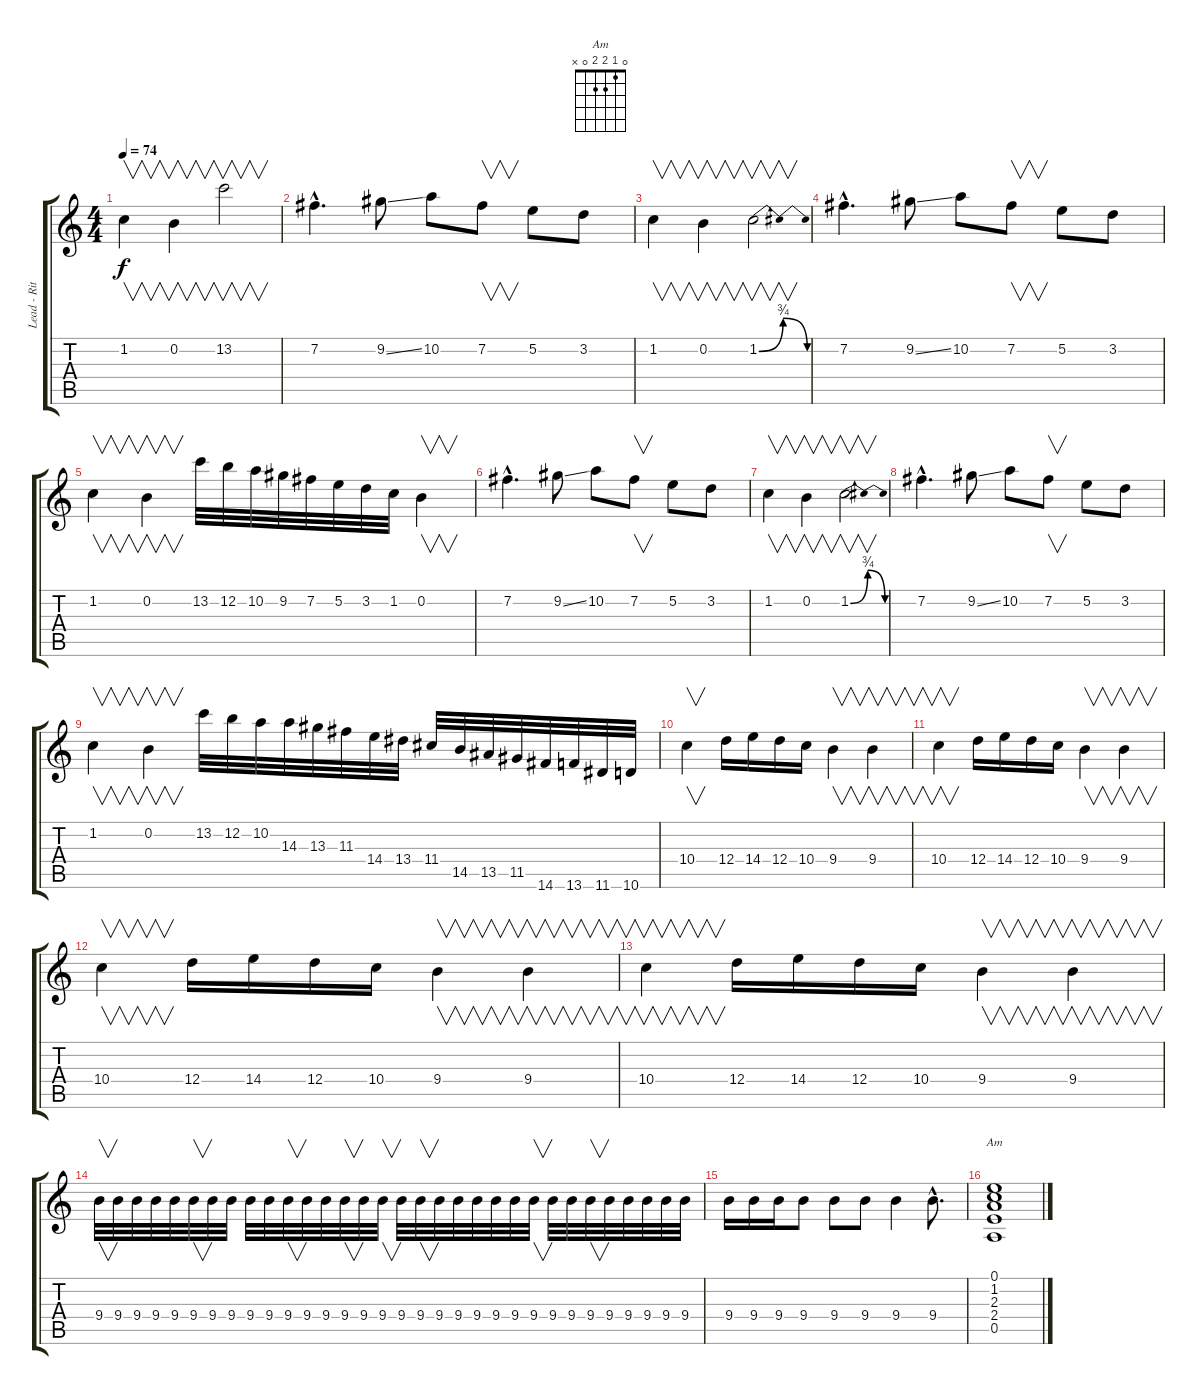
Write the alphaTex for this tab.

\track ("Lead - Ritm Gitar" "Lead - Rit") {instrument distortionguitar}
\staff {score tabs}
\tuning (E4 B3 G3 D3 A2 E2) {hide}
\chord ("Am" 0 1 2 2 0 x)
\ts (4 4)
\tempo 74
\clef g2
\ks c
1.2.4{v dy f} 0.2.4{v} 13.2.2{v} |
7.2{hac}.4{d} 9.2{ss}.8 10.2.8 7.2.8{v} 5.2.8 3.2.8 |
1.2.4{v} 0.2.4{v} 1.2{be (bendrelease 0 0 30 3 30 3 60 0)}.2{v} |
7.2{hac}.4{d} 9.2{ss}.8 10.2.8 7.2.8{v} 5.2.8 3.2.8 |
1.2.4{v} 0.2.4{v} 13.2.32 12.2.32 10.2.32 9.2.32 7.2.32 5.2.32 3.2.32 1.2.32 0.2.4{v} |
7.2{hac}.4{d} 9.2{ss}.8 10.2.8 7.2.8{v} 5.2.8 3.2.8 |
1.2.4{v} 0.2.4{v} 1.2{be (bendrelease 0 0 30 3 30 3 60 0)}.2{v} |
7.2{hac}.4{d} 9.2{ss}.8 10.2.8 7.2.8{v} 5.2.8 3.2.8 |
1.2.4{v} 0.2.4{v} 13.2.32 12.2.32 10.2.32 14.3.32 13.3.32 11.3.32 14.4.32 13.4.32 11.4.32 14.5.32 13.5.32 11.5.32 14.6.32 13.6.32 11.6.32 10.6.32 |
10.4.4{v} 12.4.16 14.4.16 12.4.16 10.4.16 9.4.4{v} 9.4.4{v} |
10.4.4{v} 12.4.16 14.4.16 12.4.16 10.4.16 9.4.4{v} 9.4.4{v} |
10.4.4{v} 12.4.16 14.4.16 12.4.16 10.4.16 9.4.4{v} 9.4.4{v} |
10.4.4{v} 12.4.16 14.4.16 12.4.16 10.4.16 9.4.4{v} 9.4.4{v} |
9.4.32{v} 9.4.32 9.4.32 9.4.32 9.4.32 9.4.32{v} 9.4.32 9.4.32 9.4.32 9.4.32 9.4.32{v} 9.4.32 9.4.32 9.4.32{v} 9.4.32 9.4.32{v} 9.4.32 9.4.32{v} 9.4.32 9.4.32 9.4.32 9.4.32 9.4.32 9.4.32{v} 9.4.32{v} 9.4.32 9.4.32{v} 9.4.32 9.4.32 9.4.32 9.4.32 9.4.32 |
9.4.16 9.4.16 9.4.16 9.4.8 9.4.8 9.4.8 9.4.4 9.4{hac}.8{d} |
(0.1 1.2 2.3 2.4 0.5).1{ch "Am" instrument electricguitarclean}
